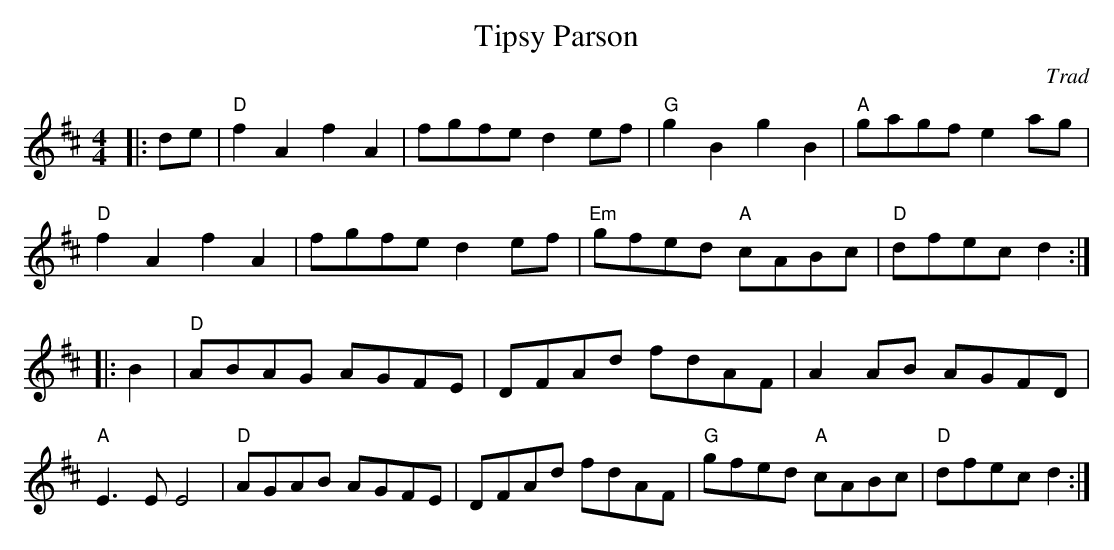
X:1
T:Tipsy Parson
C:Trad
M:4/4
L:1/8
E:11
K:D
|:de|"D"f2 A2 f2 A2|fgfe d2 ef|"G"g2 B2 g2 B2|"A"gagf e2 ag|\
"D"f2 A2 f2 A2|fgfe d2 ef|"Em"gfed "A"cABc|"D"dfec d2::\
B2|"D"ABAG AGFE|DFAd fdAF|A2 AB AGFD|"A"E3 E E4|\
"D"AGAB AGFE|DFAd fdAF|"G"gfed "A"cABc|"D"dfec d2:|**
